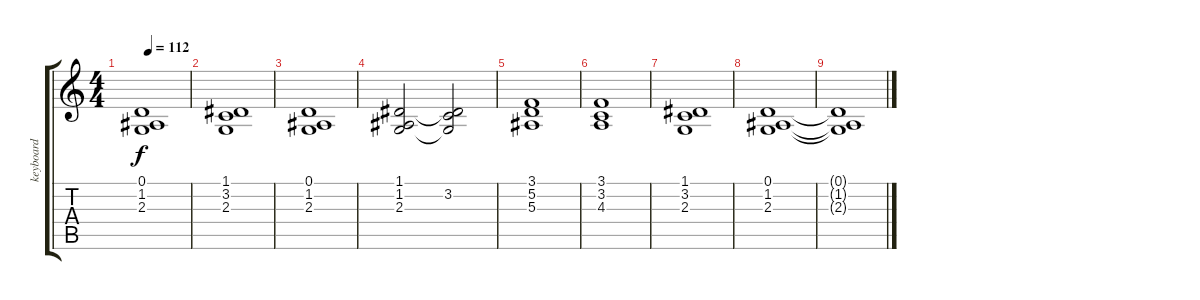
\track ("keyboard" "keyboard") {instrument pad7halo}
\staff {score tabs}
\tuning (D4 A3 F3 C3 G2 D2) {hide}
\ts (4 4)
\tempo 112
\clef g2
\ks c
(0.1 1.2 2.3).1{dy f instrument pad2warm} |
(1.1 3.2 2.3).1 |
(0.1 1.2 2.3).1 |
(1.1 1.2 2.3).2 (1.1{t} 3.2 2.3{t}).2 |
(3.1 5.2 5.3).1 |
(3.1 3.2 4.3).1 |
(1.1 3.2 2.3).1 |
(0.1 1.2 2.3).1 |
(0.1{t} 1.2{t} 2.3{t}).1
